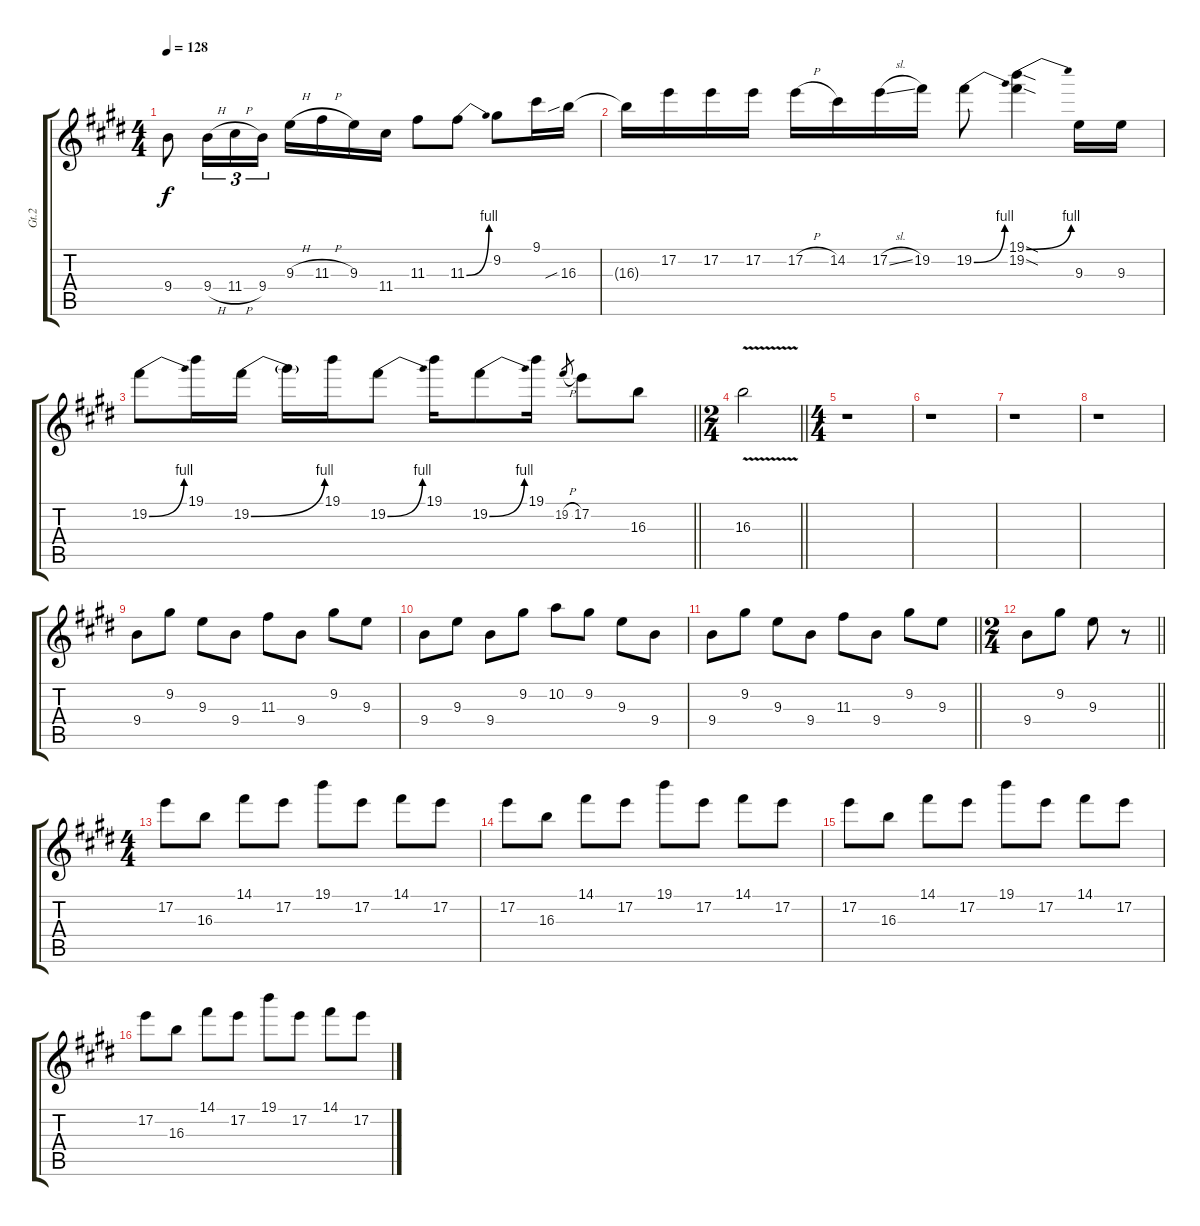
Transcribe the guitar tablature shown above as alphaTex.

\track ("Gt.2" "Gt.2") {instrument distortionguitar}
\staff {score tabs}
\tuning (E4 B3 G3 D3 A2 E2) {hide}
\ts (4 4)
\tempo 128
\clef g2
\ks e
9.4.8{dy f} 9.4{h}.16{tu (3 2)} 11.4{h}.16{tu (3 2)} 9.4.16{tu (3 2)} 9.3{h}.16 11.3{h}.16 9.3.16 11.4.16 11.3.8 11.3{be (bend 0 0 60 4)}.8 9.2.8 9.1.16 16.3{sib}.16 |
16.3{t}.16 17.2.16 17.2.16 17.2.16 17.2{h}.16 14.2.16 17.2{sl}.16 19.2.16 19.2{be (bend 0 0 60 4)}.8 (19.1{be (bend 0 0 60 4) sod} 19.2{sod}).4 9.3.16 9.3.16 |
\barLineRight lightlight
19.2{be (bend 0 0 60 4)}.8 19.1.16 19.2{be (bend 0 0 60 4)}.16 19.2{t}.16 19.1.16 19.2{be (bend 0 0 60 4)}.8 19.1.16 19.2{be (bend 0 0 60 4)}.8 19.1.16 19.2{h}.8{gr} 17.2.8 16.3.8 |
\ts (2 4)
\barLineRight lightlight
16.3{v}.2 |
\ts (4 4)
r.1 |
r.1 |
r.1 |
r.1 |
9.4.8 9.2.8 9.3.8 9.4.8 11.3.8 9.4.8 9.2.8 9.3.8 |
9.4.8 9.3.8 9.4.8 9.2.8 10.2.8 9.2.8 9.3.8 9.4.8 |
\barLineRight lightlight
9.4.8 9.2.8 9.3.8 9.4.8 11.3.8 9.4.8 9.2.8 9.3.8 |
\ts (2 4)
\barLineRight lightlight
9.4.8 9.2.8 9.3.8 r.8 |
\ts (4 4)
17.2.8 16.3.8 14.1.8 17.2.8 19.1.8 17.2.8 14.1.8 17.2.8 |
17.2.8 16.3.8 14.1.8 17.2.8 19.1.8 17.2.8 14.1.8 17.2.8 |
17.2.8 16.3.8 14.1.8 17.2.8 19.1.8 17.2.8 14.1.8 17.2.8 |
17.2.8 16.3.8 14.1.8 17.2.8 19.1.8 17.2.8 14.1.8 17.2.8
